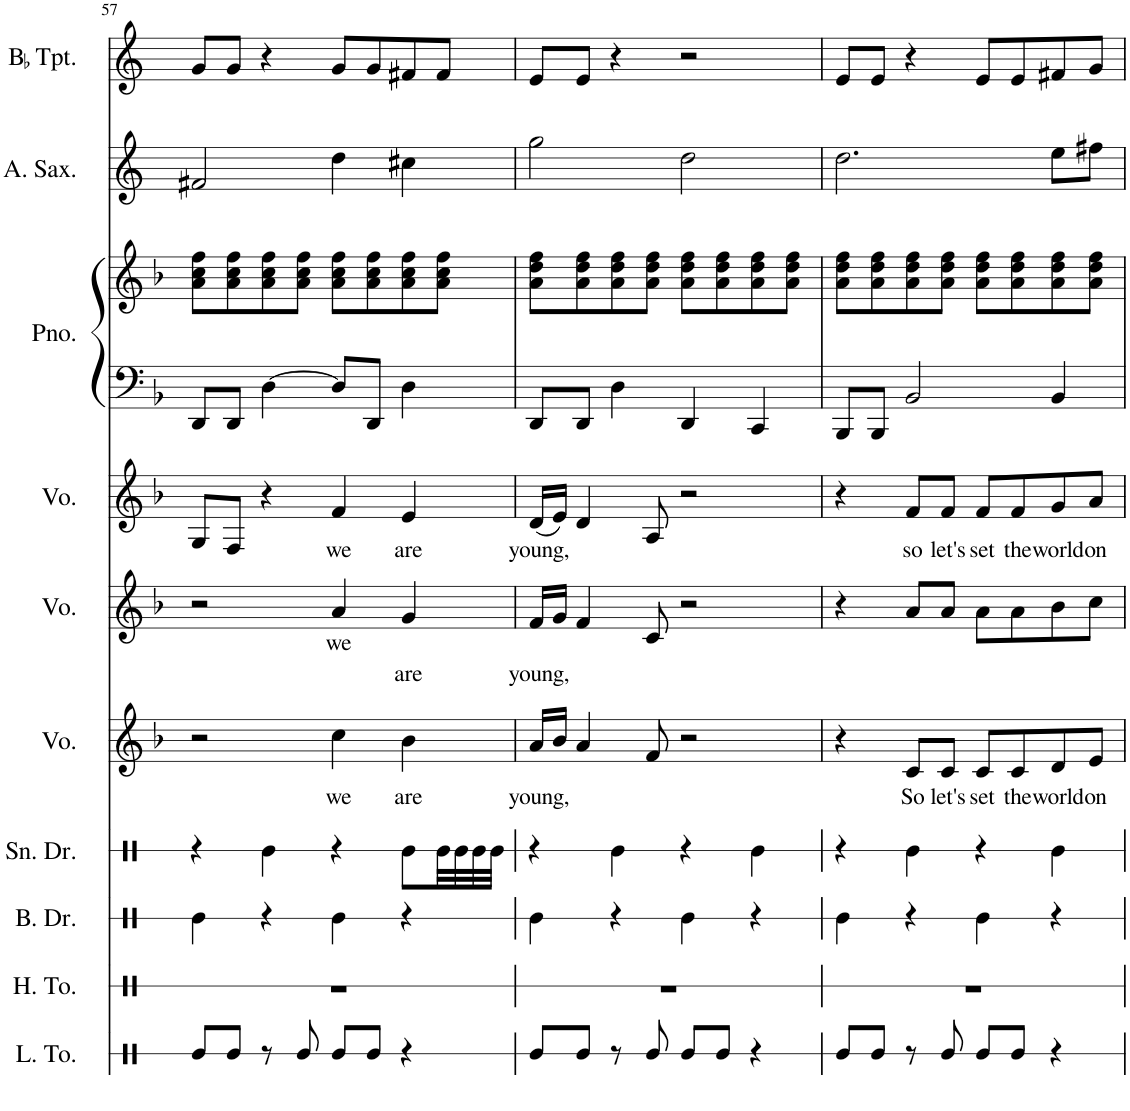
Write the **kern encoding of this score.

**kern	**kern	**kern	**kern	**kern	**text	**kern	**text	**kern	**text	**kern	**kern	**kern	**kern
*part10	*part9	*part8	*part7	*part6	*part6	*part5	*part5	*part4	*part4	*part3	*part3	*part2	*part1
*staff11	*staff10	*staff9	*staff8	*staff7	*staff7	*staff6	*staff6	*staff5	*staff5	*staff4	*staff3	*staff2	*staff1
*I"Low Tom	*I"High Tom	*I"Bass Drum	*I"Snare Drum	*I"Voice	*	*I"Voice	*	*I"Voice	*	*I"Piano	*	*I"Alto Saxophone	*I"BaccidentalFlat Trumpet
*I'L. To.	*I'H. To.	*I'B. Dr.	*I'Sn. Dr.	*I'Vo.	*	*I'Vo.	*	*I'Vo.	*	*I'Pno.	*	*I'A. Sax.	*I'BaccidentalFlat Tpt.
!!LO:PB:g=z
*clefX	*clefX	*clefX	*clefX	*clefG2	*	*clefG2	*	*clefG2	*	*clefF4	*clefG2	*clefG2	*clefG2
*	*	*	*	*	*	*	*	*	*	*	*	*Trd5c9	*Trd1c2
*k[]	*k[]	*k[]	*k[]	*k[b-]	*	*k[b-]	*	*k[b-]	*	*k[b-]	*k[b-]	*k[]	*k[]
*M4/4	*M4/4	*M4/4	*M4/4	*M4/4	*	*M4/4	*	*M4/4	*	*M4/4	*M4/4	*M4/4	*M4/4
=57	=57	=57	=57	=57	=57	=57	=57	=57	=57	=57	=57	=57	=57
8Re/L	1r	4Re\	4r	2r	.	2r	.	8G/L	.	8DD/L	8a\ 8cc\ 8ff\L	2f#X/	8g/L
8Re/J	.	.	.	.	.	.	.	8F/J	.	8DD/J	8a\ 8cc\ 8ff\	.	8g/J
8r	.	4r	4Re\	.	.	.	.	4r	.	[4D\	8a\ 8cc\ 8ff\	.	4r
8Re/	.	.	.	.	.	.	.	.	.	.	8a\ 8cc\ 8ff\J	.	.
!	!	!	!	!	!LO:LY:b	!	!LO:LY:b	!	!LO:LY:b	!	!	!	!
8Re/L	.	4Re\	4r	4cc\	we	4a/	we	4f/	we	8D/L]	8a\ 8cc\ 8ff\L	4dd\	8g/L
8Re/J	.	.	.	.	.	.	.	.	.	8DD/J	8a\ 8cc\ 8ff\	.	8g/
!	!	!	!	!	!LO:LY:b	!	!LO:LY:b	!	!LO:LY:b	!	!	!	!
4r	.	4r	8Re\L	4b-\	are	4g/	are	4e/	are	4D\	8a\ 8cc\ 8ff\	4cc#X\	8f#X/
.	.	.	32Re\LL	.	.	.	.	.	.	.	8a\ 8cc\ 8ff\J	.	8f#/J
.	.	.	32Re\	.	.	.	.	.	.	.	.	.	.
.	.	.	32Re\	.	.	.	.	.	.	.	.	.	.
.	.	.	32Re\JJJ	.	.	.	.	.	.	.	.	.	.
=58	=58	=58	=58	=58	=58	=58	=58	=58	=58	=58	=58	=58	=58
!	!	!	!	!	!LO:LY:b	!	!LO:LY:b	!	!LO:LY:b	!	!	!	!
8Re/L	1r	4Re\	4r	16a/LL	young,	16f/LL	young,	(16d/LL	young,	8DD/L	8a\ 8dd\ 8ff\L	2gg\	8e/L
.	.	.	.	16b-/JJ	.	16g/JJ	.	16e/JJ)	.	.	.	.	.
8Re/J	.	.	.	4a/	.	4f/	.	4d/	.	8DD/J	8a\ 8dd\ 8ff\	.	8e/J
8r	.	4r	4Re\	.	.	.	.	.	.	4D\	8a\ 8dd\ 8ff\	.	4r
8Re/	.	.	.	8f/	.	8c/	.	8A/	.	.	8a\ 8dd\ 8ff\J	.	.
8Re/L	.	4Re\	4r	2r	.	2r	.	2r	.	4DD/	8a\ 8dd\ 8ff\L	2dd\	2r
8Re/J	.	.	.	.	.	.	.	.	.	.	8a\ 8dd\ 8ff\	.	.
4r	.	4r	4Re\	.	.	.	.	.	.	4CC/	8a\ 8dd\ 8ff\	.	.
.	.	.	.	.	.	.	.	.	.	.	8a\ 8dd\ 8ff\J	.	.
=59	=59	=59	=59	=59	=59	=59	=59	=59	=59	=59	=59	=59	=59
8Re/L	1r	4Re\	4r	4r	.	4r	.	4r	.	8BBB-/L	8a\ 8dd\ 8ff\L	2.dd\	8e/L
8Re/J	.	.	.	.	.	.	.	.	.	8BBB-/J	8a\ 8dd\ 8ff\	.	8e/J
!	!	!	!	!	!LO:LY:b	!	!	!	!LO:LY:b	!	!	!	!
8r	.	4r	4Re\	8c/L	So	8a/L	.	8f/L	so	2BB-/	8a\ 8dd\ 8ff\	.	4r
!	!	!	!	!	!LO:LY:b	!	!	!	!LO:LY:b	!	!	!	!
8Re/	.	.	.	8c/J	let's	8a/J	.	8f/J	let's	.	8a\ 8dd\ 8ff\J	.	.
!	!	!	!	!	!LO:LY:b	!	!	!	!LO:LY:b	!	!	!	!
8Re/L	.	4Re\	4r	8c/L	set	8a\L	.	8f/L	set	.	8a\ 8dd\ 8ff\L	.	8e/L
!	!	!	!	!	!LO:LY:b	!	!	!	!LO:LY:b	!	!	!	!
8Re/J	.	.	.	8c/	the	8a\	.	8f/	the	.	8a\ 8dd\ 8ff\	.	8e/
!	!	!	!	!	!LO:LY:b	!	!	!	!LO:LY:b	!	!	!	!
4r	.	4r	4Re\	8d/	world	8b-\	.	8g/	world	4BB-/	8a\ 8dd\ 8ff\	8ee\L	8f#X/
!	!	!	!	!	!LO:LY:b	!	!	!	!LO:LY:b	!	!	!	!
.	.	.	.	8e/J	on	8cc\J	.	8a/J	on	.	8a\ 8dd\ 8ff\J	8ff#X\J	8g/J
=	=	=	=	=	=	=	=	=	=	=	=	=	=
*-	*-	*-	*-	*-	*-	*-	*-	*-	*-	*-	*-	*-	*-
